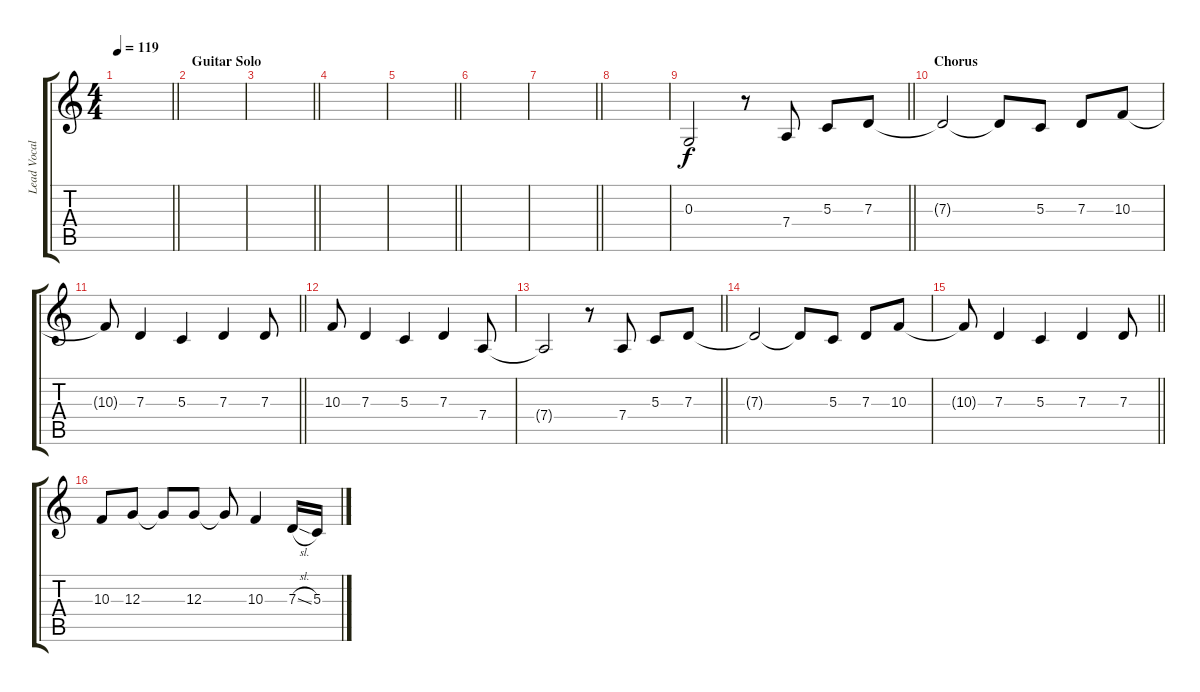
\track ("Lead Vocals" "Lead Vocal") {instrument clarinet}
\staff {score tabs}
\tuning (E4 B3 G3 D3 A2 E2) {hide}
\ts (4 4)
\tempo 119
\clef g2
\barLineRight lightlight
\ks c
|
\section ("" "Guitar Solo")
|
\barLineRight lightlight
|
|
\barLineRight lightlight
|
|
\barLineRight lightlight
|
|
\barLineRight lightlight
0.3.2 r.8 7.4.8 5.3.8 7.3.8 |
\section ("" "Chorus")
7.3{t}.2 7.3{t}.8 5.3.8 7.3.8 10.3.8 |
\barLineRight lightlight
10.3{t}.8 7.3.4 5.3.4 7.3.4 7.3.8 |
10.3.8 7.3.4 5.3.4 7.3.4 7.4.8 |
\barLineRight lightlight
7.4{t}.2 r.8 7.4.8 5.3.8 7.3.8 |
7.3{t}.2 7.3{t}.8 5.3.8 7.3.8 10.3.8 |
\barLineRight lightlight
10.3{t}.8 7.3.4 5.3.4 7.3.4 7.3.8 |
10.3.8 12.3.8 12.3{t}.8 12.3.8 12.3{t}.8 10.3.4 7.3{sl}.16 5.3{sl}.16
